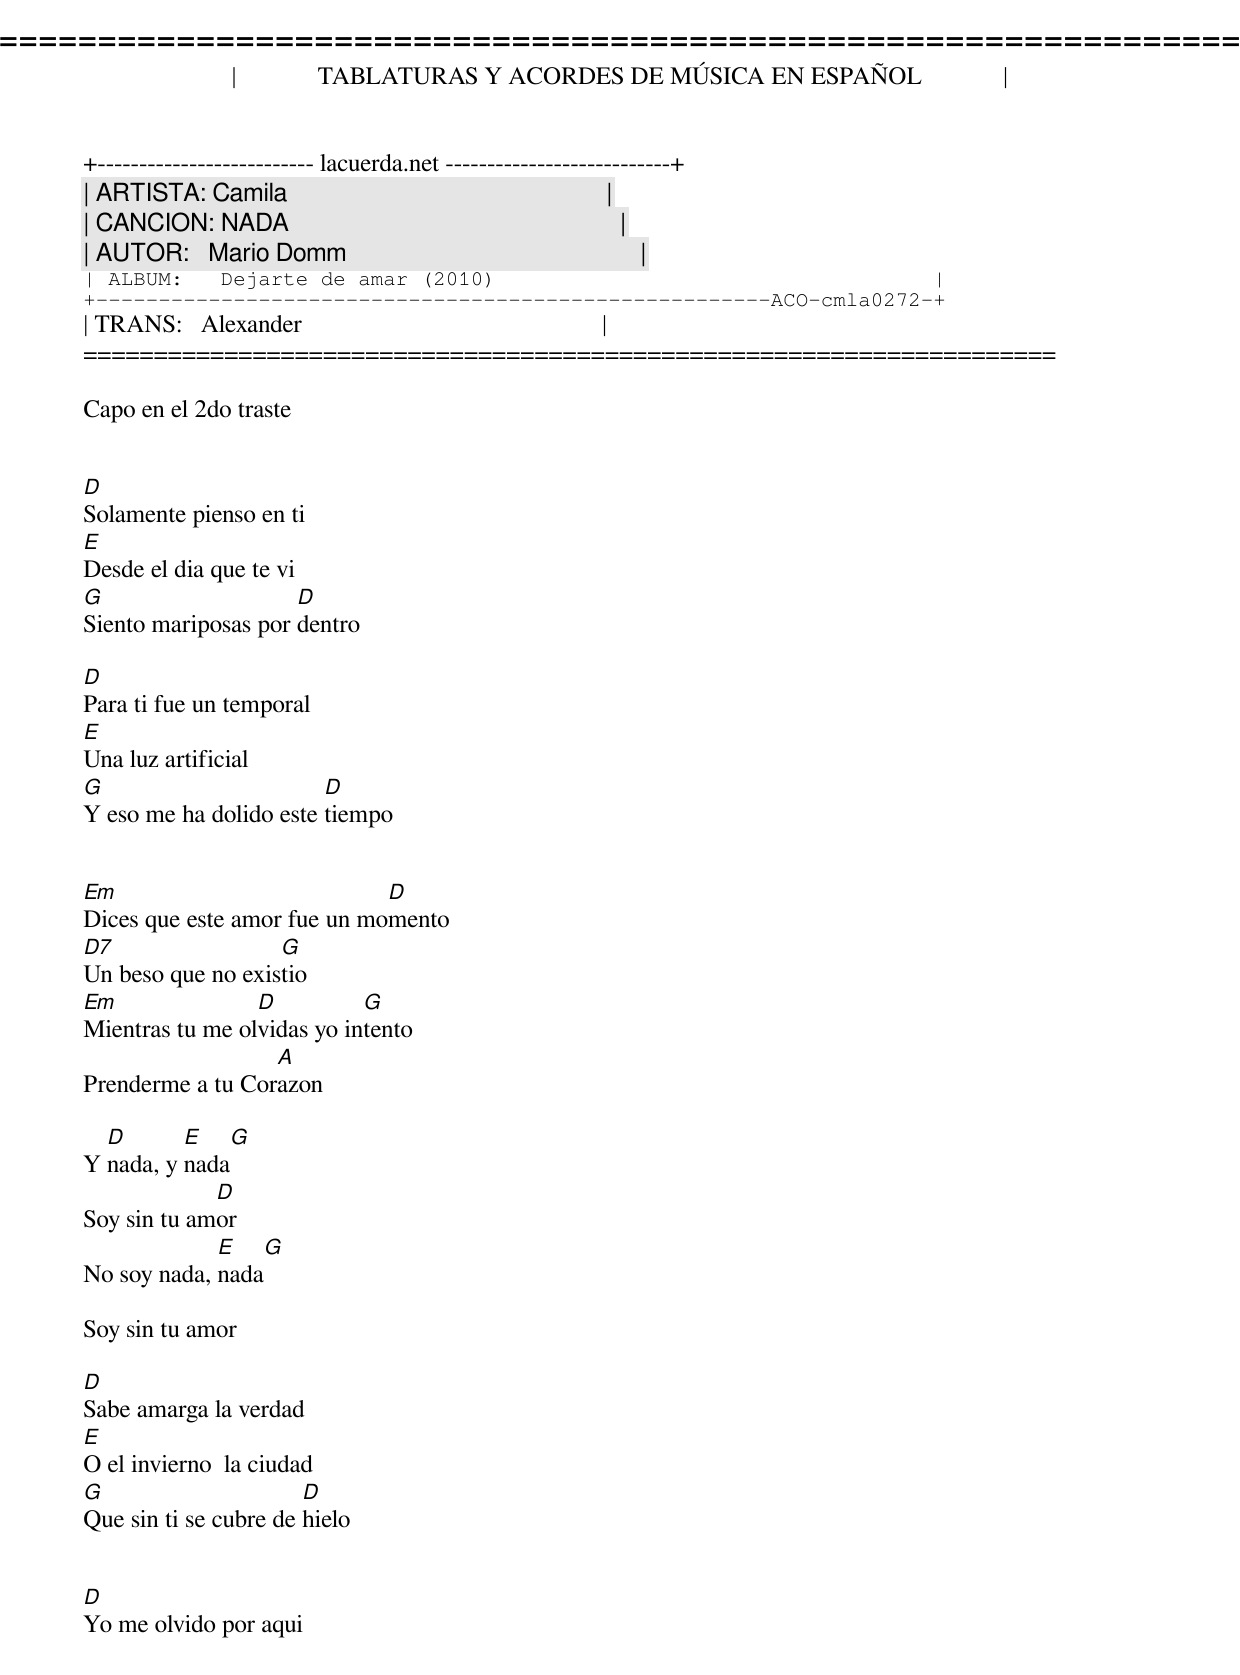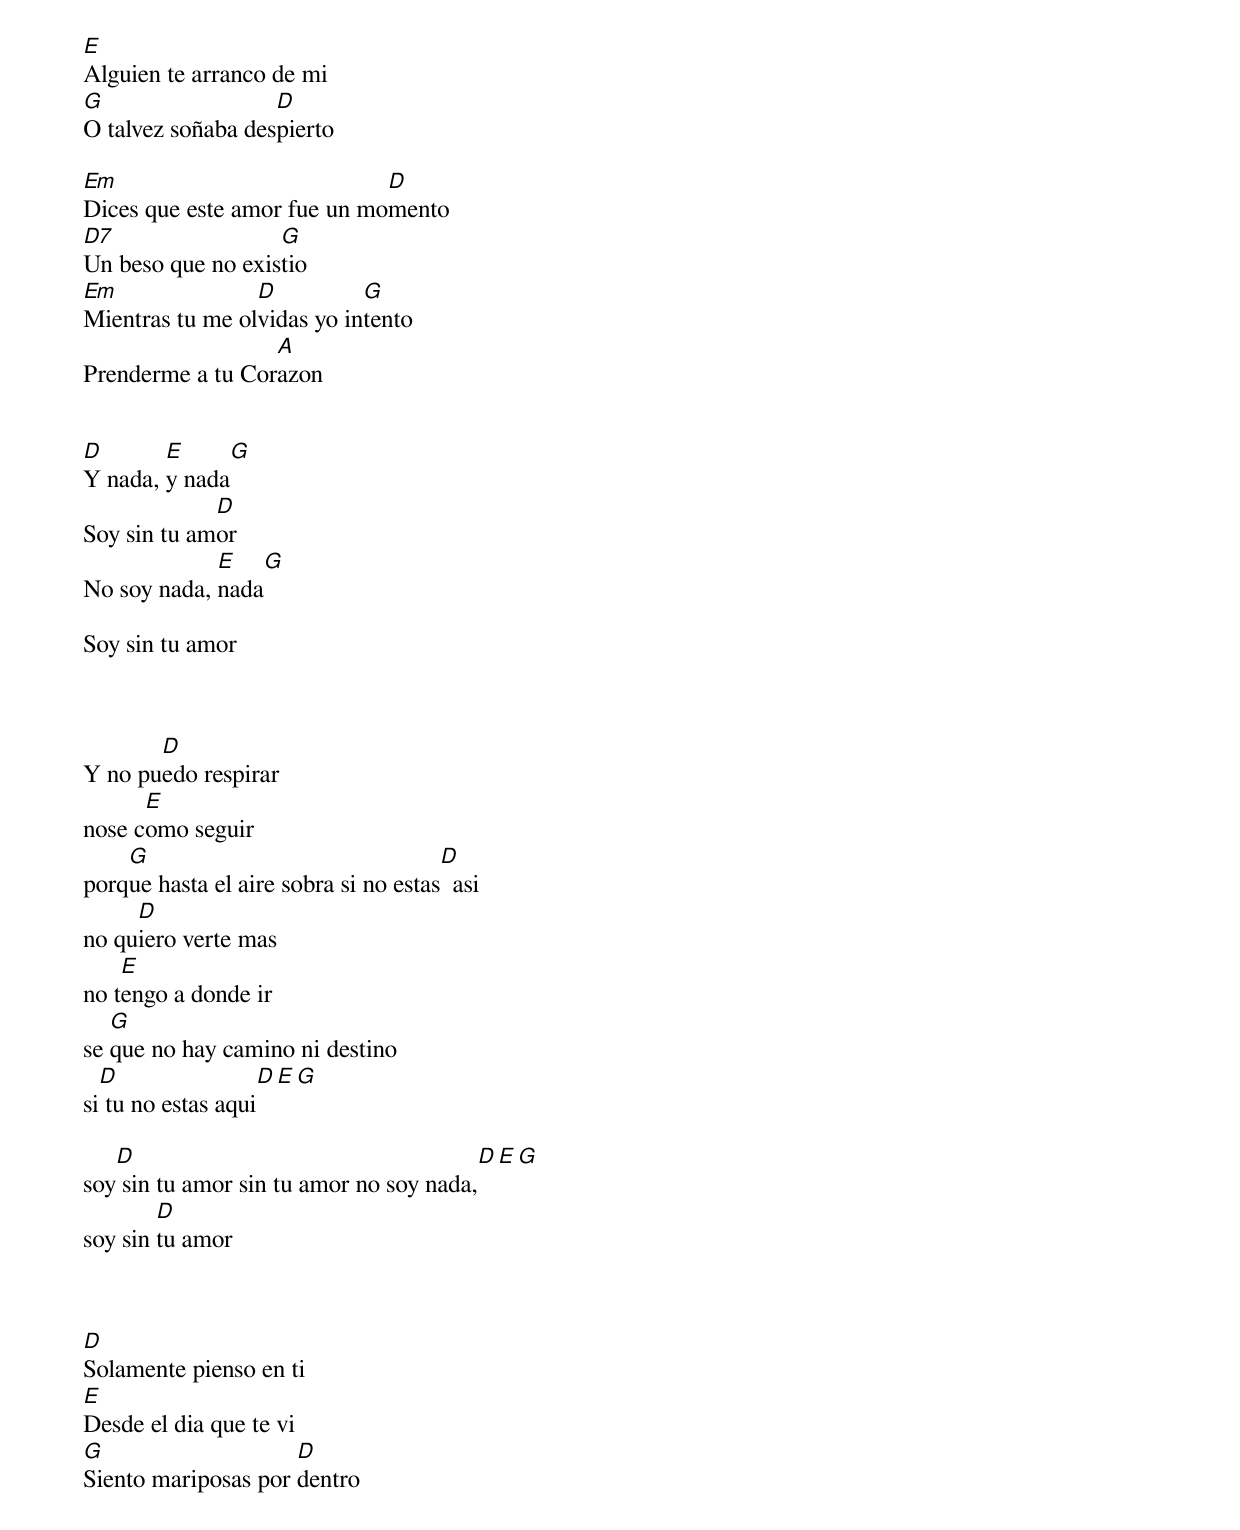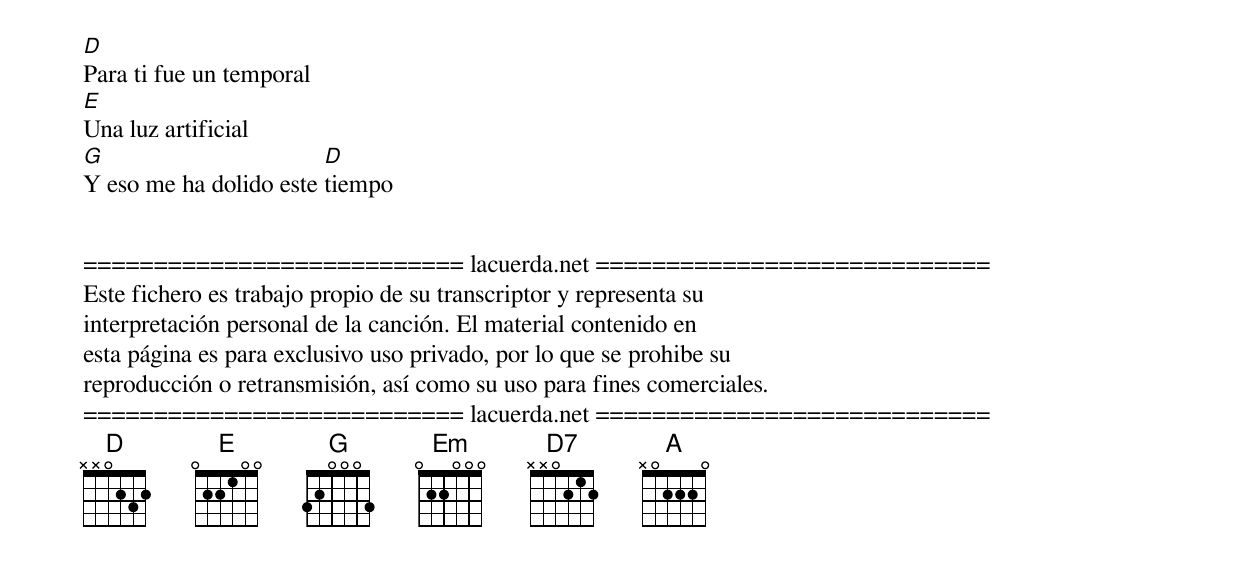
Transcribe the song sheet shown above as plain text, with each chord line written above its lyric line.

=====================================================================
|             TABLATURAS Y ACORDES DE MÚSICA EN ESPAÑOL             |
+-------------------------- lacuerda.net ---------------------------+
| ARTISTA: Camila                                                   |
| CANCION: NADA                                                     |
| AUTOR:   Mario Domm                                               |
| ALBUM:   Dejarte de amar (2010)                                   |
+------------------------------------------------------ACO-cmla0272-+
| TRANS:   Alexander                                                |
=====================================================================

Capo en el 2do traste


D
Solamente pienso en ti
E
Desde el dia que te vi
G                    D
Siento mariposas por dentro

D
Para ti fue un temporal
E
Una luz artificial
G                       D
Y eso me ha dolido este tiempo


Em                           D
Dices que este amor fue un momento
D7                 G
Un beso que no existio
Em               D          G
Mientras tu me olvidas yo intento
                  A
Prenderme a tu Corazon

  D       E     G
Y nada, y nada
             D
Soy sin tu amor
             E     G
No soy nada, nada

Soy sin tu amor

D
Sabe amarga la verdad
E
O el invierno  la ciudad
G                      D
Que sin ti se cubre de hielo


D
Yo me olvido por aqui
E
Alguien te arranco de mi
G                  D
O talvez soñaba despierto

Em                           D
Dices que este amor fue un momento
D7                 G
Un beso que no existio
Em               D          G
Mientras tu me olvidas yo intento
                  A
Prenderme a tu Corazon


D       E     G
Y nada, y nada
             D
Soy sin tu amor
             E     G
No soy nada, nada

Soy sin tu amor



       D
Y no puedo respirar
      E
nose como seguir
    G                                 D
porque hasta el aire sobra si no estas  asi
     D
no quiero verte mas
    E
no tengo a donde ir
   G
se que no hay camino ni destino
  D                  D E  G
si tu no estas aqui

   D                                    D  E    G
soy sin tu amor sin tu amor no soy nada,
        D
soy sin tu amor



D
Solamente pienso en ti
E
Desde el dia que te vi
G                    D
Siento mariposas por dentro

D
Para ti fue un temporal
E
Una luz artificial
G                       D
Y eso me ha dolido este tiempo


=========================== lacuerda.net ============================
Este fichero es trabajo propio de su transcriptor y representa su
interpretación personal de la canción. El material contenido en
esta página es para exclusivo uso privado, por lo que se prohibe su
reproducción o retransmisión, así como su uso para fines comerciales.
=========================== lacuerda.net ============================
